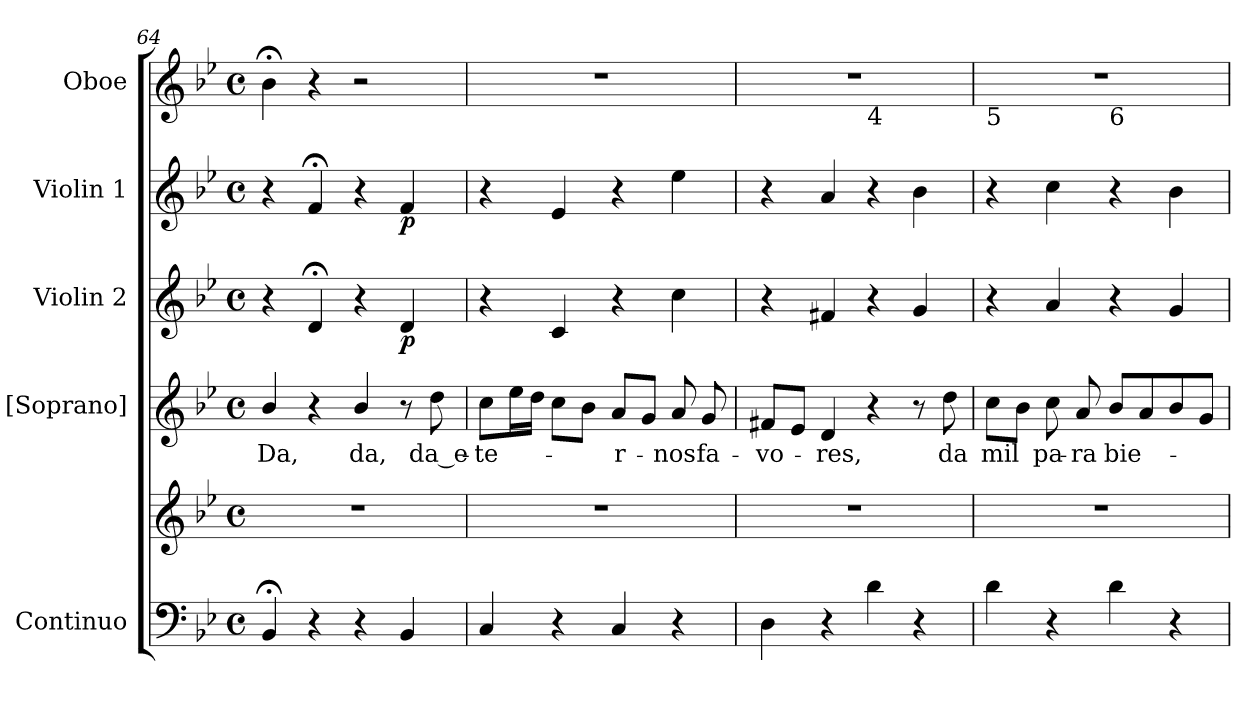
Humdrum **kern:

**kern	**kern	**kern	**text	**kern	**dynam	**kern	**dynam	**kern
*part5	*part5	*part4	*part4	*part3	*part3	*part2	*part2	*part1
*staff6	*staff5	*staff4	*staff4	*staff3	*staff3	*staff2	*staff2	*staff1
*I"Continuo	*	*I"[Soprano]	*	*I"Violin 2	*	*I"Violin 1	*	*I"Oboe
*I'Cont.	*	*I'S.	*	*I'Vln. 2	*	*I'Vln. 1	*	*I'Ob.
!!LO:LB:g=z
*clefF4	*clefG2	*clefG2	*	*clefG2	*	*clefG2	*	*clefG2
*k[b-e-]	*k[b-e-]	*k[b-e-]	*	*k[b-e-]	*	*k[b-e-]	*	*k[b-e-]
*B-:	*B-:	*B-:	*	*B-:	*	*B-:	*	*B-:
*M4/4	*M4/4	*M4/4	*	*M4/4	*	*M4/4	*	*M4/4
*met(c)	*met(c)	*met(c)	*	*met(c)	*	*met(c)	*	*met(c)
=64	=64	=64	=64	=64	=64	=64	=64	=64
!	!	!	!LO:LY:b:color=#000000	!	!	!	!	!
4BB-;i/	1r	4b-i/	Da,	4r	.	4r	.	4b-;i\
4r	.	4r	.	4d;i/	.	4f;i/	.	4r
!	!	!	!LO:LY:b:color=#000000	!	!	!	!	!
4r	.	4b-i/	da,	4r	.	4r	.	2r
4BB-i/	.	8r	.	4di/	p	4fi/	p	.
!	!	!	!LO:LY:b:color=#000000	!	!	!	!	!
.	.	8ddi\	da_e-	.	.	.	.	.
=65	=65	=65	=65	=65	=65	=65	=65	=65
!	!	!	!LO:LY:b:color=#000000	!	!	!	!	!
4Ci/	1r	8cci\L	-te-	4r	.	4r	.	1r
.	.	16ee-i\L	.	.	.	.	.	.
.	.	16ddi\JJ	.	.	.	.	.	.
4r	.	8cci\L	.	4ci/	.	4e-i/	.	.
.	.	8b-i\J	.	.	.	.	.	.
!	!	!	!LO:LY:b:color=#000000	!	!	!	!	!
4Ci/	.	8ai/L	-r-	4r	.	4r	.	.
.	.	8gi/J	.	.	.	.	.	.
!	!	!	!LO:LY:b:color=#000000	!	!	!	!	!
4r	.	8ai/	-nos	4cci\	.	4ee-i\	.	.
!	!	!	!LO:LY:b:color=#000000	!	!	!	!	!
.	.	8gi/	fa-	.	.	.	.	.
=66	=66	=66	=66	=66	=66	=66	=66	=66
!	!	!	!LO:LY:b:color=#000000	!	!	!	!	!
*	*	*	*	*	*	*	*	*^
4Di\	1r	8f#Xi/L	-vo-	4r	.	4r	.	1r	2ryy
.	.	8e-i/J	.	.	.	.	.	.	.
!	!	!	!LO:LY:b:color=#000000	!	!	!	!	!	!
4r	.	4di/	-res,	4f#Xi/	.	4ai/	.	.	.
!	!	!	!	!	!	!	!	!	!LO:TX:b:t=4
4di\	.	4r	.	4r	.	4r	.	.	2ryy
4r	.	8r	.	4gi/	.	4b-i\	.	.	.
!	!	!	!LO:LY:b:color=#000000	!	!	!	!	!	!
.	.	8ddi\	da	.	.	.	.	.	.
=67	=67	=67	=67	=67	=67	=67	=67	=67	=67
!	!	!	!	!	!	!	!	!LO:TX:b:t=5	!
!	!	!	!LO:LY:b:color=#000000	!	!	!	!	!	!
4di\	1r	8cci\L	mil	4r	.	4r	.	1r	2ryy
.	.	8b-i\J	.	.	.	.	.	.	.
!	!	!	!LO:LY:b:color=#000000	!	!	!	!	!	!
4r	.	8cci\	pa-	4ai/	.	4cci\	.	.	.
!	!	!	!LO:LY:b:color=#000000	!	!	!	!	!	!
.	.	8ai/	-ra	.	.	.	.	.	.
!	!	!	!	!	!	!	!	!	!LO:TX:b:t=6
!	!	!	!LO:LY:b:color=#000000	!	!	!	!	!	!
4di\	.	8b-i/L	bie-	4r	.	4r	.	.	2ryy
.	.	8ai/	.	.	.	.	.	.	.
4r	.	8b-i/	.	4gi/	.	4b-i\	.	.	.
.	.	8gi/J	.	.	.	.	.	.	.
*	*	*	*	*	*	*	*	*v	*v
=	=	=	=	=	=	=	=	=
*-	*-	*-	*-	*-	*-	*-	*-	*-
